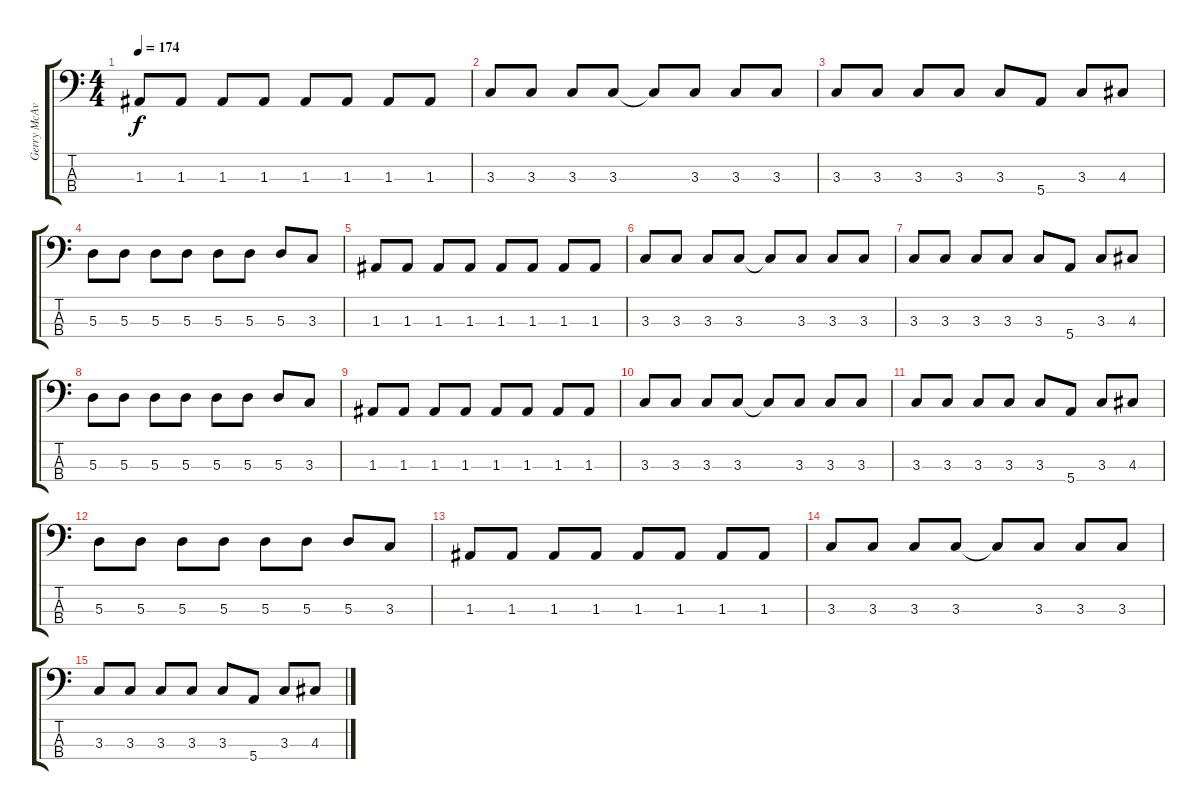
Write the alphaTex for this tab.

\track ("Gerry McAvoy" "Gerry McAv") {instrument electricbasspick}
\staff {score tabs}
\tuning (G2 D2 A1 E1) {hide}
\ts (4 4)
\tempo 174
\clef f4
\ks c
1.3.8{dy f} 1.3.8 1.3.8 1.3.8 1.3.8 1.3.8 1.3.8 1.3.8 |
3.3.8 3.3.8 3.3.8 3.3.8 3.3{t}.8 3.3.8 3.3.8 3.3.8 |
3.3.8 3.3.8 3.3.8 3.3.8 3.3.8 5.4.8 3.3.8 4.3.8 |
5.3.8 5.3.8 5.3.8 5.3.8 5.3.8 5.3.8 5.3.8 3.3.8 |
1.3.8 1.3.8 1.3.8 1.3.8 1.3.8 1.3.8 1.3.8 1.3.8 |
3.3.8 3.3.8 3.3.8 3.3.8 3.3{t}.8 3.3.8 3.3.8 3.3.8 |
3.3.8 3.3.8 3.3.8 3.3.8 3.3.8 5.4.8 3.3.8 4.3.8 |
5.3.8 5.3.8 5.3.8 5.3.8 5.3.8 5.3.8 5.3.8 3.3.8 |
1.3.8 1.3.8 1.3.8 1.3.8 1.3.8 1.3.8 1.3.8 1.3.8 |
3.3.8 3.3.8 3.3.8 3.3.8 3.3{t}.8 3.3.8 3.3.8 3.3.8 |
3.3.8 3.3.8 3.3.8 3.3.8 3.3.8 5.4.8 3.3.8 4.3.8 |
5.3.8 5.3.8 5.3.8 5.3.8 5.3.8 5.3.8 5.3.8 3.3.8 |
1.3.8 1.3.8 1.3.8 1.3.8 1.3.8 1.3.8 1.3.8 1.3.8 |
3.3.8 3.3.8 3.3.8 3.3.8 3.3{t}.8 3.3.8 3.3.8 3.3.8 |
3.3.8 3.3.8 3.3.8 3.3.8 3.3.8 5.4.8 3.3.8 4.3.8
